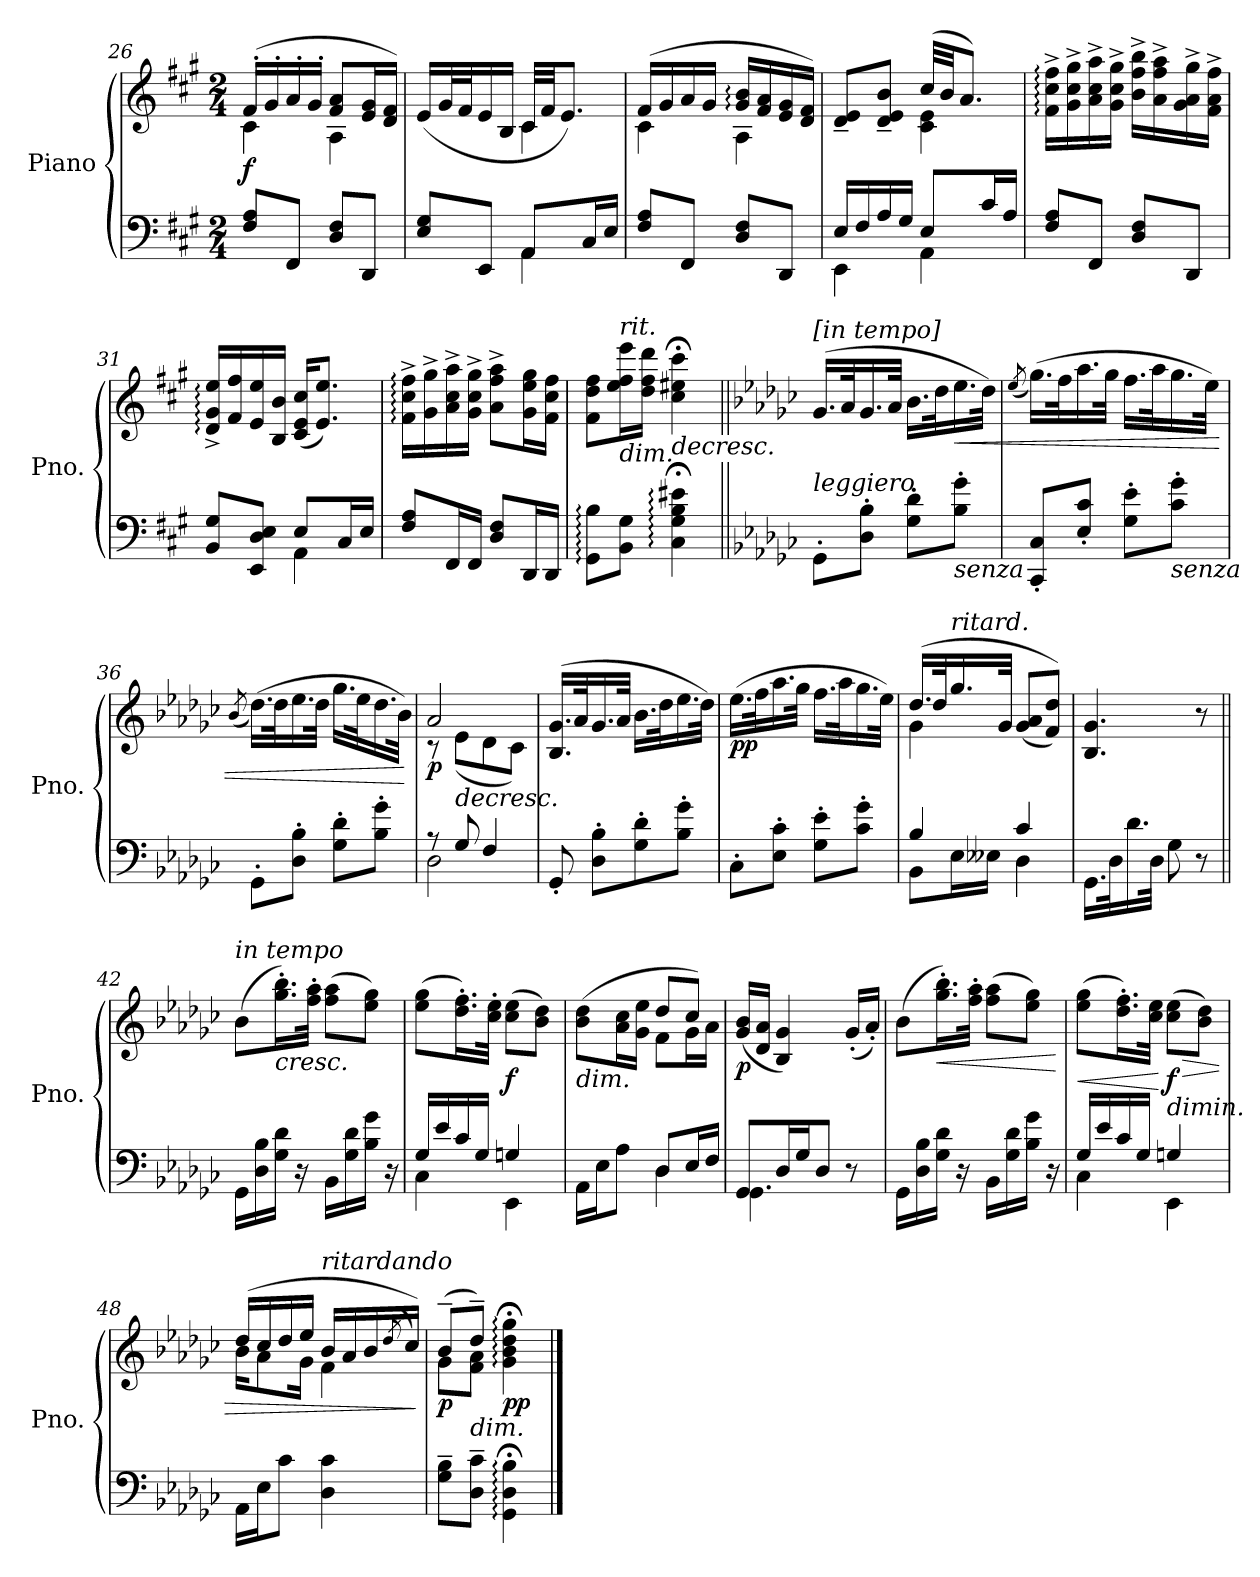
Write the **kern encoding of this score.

**kern	**kern	**dynam
*part1	*part1	*part1
*staff2	*staff1	*staff1/2
*I"Piano	*	*
*I'Pno.	*	*
*clefF4	*clefG2	*
*k[f#c#g#]	*k[f#c#g#]	*
*M2/4	*M2/4	*
=26	=26	=26
*	*^	*
!	!	!	!LO:DY:b
8F#/ 8A/L	(>16f#'/LL	4c#\	f
.	16g#'/	.	.
8FF#/J	16a'/	.	.
.	16g#'/JJ	.	.
8D/ 8F#/L	8f#/ 8a/L	4A\	.
8DD/J	16e/ 16g#/L	.	.
.	16d/ 16f#/JJ)	.	.
=27	=27	=27	=27
*^	*	*	*
8E/ 8G#/L	4ryy	(>16e/LL	4ryy	.
.	.	32g#/L	.	.
.	.	32f#/J	.	.
8EE/J	.	16e/	.	.
.	.	16B/JJ	.	.
8AA/L	4AA\	32c#/LLL	4c#\	.
.	.	32f#/JJ	.	.
.	.	8.e/J)	.	.
16C#/L	.	.	.	.
16E/JJ	.	.	.	.
*v	*v	*	*	*
=28	=28	=28	=28
8F#/ 8A/L	(>16f#/LL	4c#\	.
.	16g#/	.	.
8FF#/J	16a/	.	.
.	16g#/JJ	.	.
8D/ 8F#/L	16g#/: 16b/:LL	4A\	.
.	16f#/ 16a/	.	.
8DD/J	16e/ 16g#/	.	.
.	16d/ 16f#/JJ)	.	.
=29	=29	=29	=29
*^	*	*	*
16E/LL	4EE\	8d/~ 8e/~L	4ryy	.
16F#/	.	.	.	.
16A/	.	8d/~ 8e/~ 8b/~J	.	.
16G#/JJ	.	.	.	.
8E/L	4AA\	(>32cc#/LLL	4c#\ 4e\	.
.	.	32b/JJ	.	.
.	.	8.a/J)	.	.
16c#/L	.	.	.	.
16A/JJ	.	.	.	.
*v	*v	*	*	*
*	*v	*v	*
=30	=30	=30
8F#/ 8A/L	16f#\:^ 16cc#\:^ 16ff#\:^LL	.
.	16g#\^ 16cc#\^ 16gg#\^	.
8FF#/J	16a\^ 16cc#\^ 16aa\^	.
.	16g#\^ 16cc#\^ 16gg#\^JJ	.
8D/ 8F#/L	16b\^ 16ff#\^ 16bb\^LL	.
.	16a\^ 16ff#\^ 16aa\^	.
8DD/J	16g#\^ 16a\^ 16gg#\^	.
.	16f#\^ 16a\^ 16ff#\^JJ	.
=31	=31	=31
*^	*	*
8BB/ 8G#/L	4ryy	16d/:^ 16g#/:^ 16ee/:^LL	.
.	.	16f#/ 16ff#/	.
8EE/ 8D/ 8E/J	.	16e/ 16ee/	.
.	.	16B/ 16b/JJ	.
8E/L	4AA\	(<16c#/ 16e/ 16cc#/KL	.
.	.	8.e/ 8.ee/J)	.
16C#/L	.	.	.
16E/JJ	.	.	.
*v	*v	*	*
=32	=32	=32
!	!	!LO:DY:b
!	!	!LO:DY:n=1:b
8F#/ 8A/L	16f#\:^ 16cc#\:^ 16ff#\:^LL	other-dynamics f
.	16g#\^ 16gg#\^	.
16FF#/L	16a\^ 16cc#\^ 16aa\^	.
16FF#/JJ	16g#\^ 16cc#\^ 16gg#\^JJ	.
8D/ 8F#/L	8a\^ 8ff#\^ 8aa\^L	.
16DD/L	16g#\ 16ee\ 16gg#\L	.
16DD/JJ	16f#\ 16cc#\ 16ff#\JJ	.
=33	=33	=33
8GG#\: 8B\:L	8f#\ 8dd\ 8ff#\L	.
!	!LO:TX:a:i:t=rit.	!
!	!LO:TX:b:i:t=dim.	!
8BB\ 8G#\J	16ee\ 16ff#\ 16eee\L	.
.	16dd\ 16ff#\ 16ddd\JJ	.
!	!	!LO:HP:b
4C#\;<: 4G#\;<: 4B\;<: 4e#X\;<:	4cc#\;< 4ee#X\;< 4ccc#\;<	>
=34||	=34||	=34||
*k[b-e-a-d-g-c-]	*k[b-e-a-d-g-c-]	*
!	!LO:TX:a:i:t=[in tempo]	!
!LO:TX:a:i:t=leggiero	!	!
!	!	!LO:DY:b
!	!	!LO:DY:n=1:b
!	!	!LO:DY:n=2:b
8GG-'\L	(>16.g-/LL	other-dynamics pp other-dynamics
.	32a-/K	.
8D-\' 8B-\'J	16.g-/	.
.	32a-/JJk	.
8G-\' 8d-\'L	16.b-\LL	.
.	32dd-\K	.
!LO:TX:b:i:t=senza	!	!
!	!	!LO:HP:b
8B-\' 8g-\'J	16.ee-\	<
.	32dd-\JJk)	.
=35	=35	=35
.	(<8qee-/	.
8CC-/' 8C-/'L	(>16.gg-\LL)	.
.	32ff\K	.
8E-/' 8c-/'J	16.aa-\	]
.	32gg-\JJk	.
8G-\' 8e-\'L	16.ff\LL	.
.	32aa-\K	.
!LO:TX:b:i:t=senza	!	!
8c-\' 8g-\'J	16.gg-\	.
.	32ee-\JJk)	.
=36	=36	=36
.	(<8qb-/	.
8GG-'\L	(>16.dd-\LL)	.
.	32dd-\K	.
8D-\' 8B-\'J	16.ee-\	.
.	32dd-\JJk	.
8G-\' 8d-\'L	16.gg-\LL	.
.	32ee-\K	.
8B-\' 8g-\'J	16.dd-\	.
.	32b-\JJk)	.
.	.	[
=37	=37	=37
*^	*^	*
!	!	!	!	!LO:DY:b
8r	2D-\	2a-/	8r	p
!	!	!	!	!LO:HP:b
8G-/	.	.	(<8e-\L	>
4F/	.	.	8d-\	.
.	.	.	8c-\J)	.
*v	*v	*	*	*
=38	=38	=38	=38
!	!LO:TX:b:i:t=dim.	!	!
*	*v	*v	*
8GG-'/	(>16.B-/ 16.g-/LL	.
.	32a-/K	.
8D-\' 8B-\'L	16.g-/	.
.	32a-/JJk	.
8G-\' 8d-\'	16.b-\LL	.
.	32dd-\K	.
8B-\' 8g-\'J	16.ee-\	.
.	32dd-\JJk)	.
=39	=39	=39
!	!	!LO:DY:b
8C-'\L	(>16.ee-\LL	pp
.	32ff\K	.
8E-\' 8c-\'J	16.aa-\	.
.	32gg-\JJk	.
8G-\' 8e-\'L	16.ff\LL	.
.	32aa-\K	.
8c-\' 8g-\'J	16.gg-\	.
.	32ee-\JJk)	.
=40	=40	=40
*^	*^	*
4B-/	8BB-\L	(>16.dd-/LL	4g-\	.
.	.	32dd-/K	.	.
!	!	!LO:TX:a:i:t=ritard.	!	!
.	16E-\L	16.gg-/	.	.
.	16E--X\JJ	.	.	.
.	.	32g-/JJk	.	.
4c-/	4D-\	(<8g-/ 8a-/L	4ryy	.
.	.	8f/ 8dd-/J))	.	.
*v	*v	*	*	*
*	*v	*v	*
=41	=41	=41
16.GG-\LL	4.B-/ 4.g-/	.
32D-\K	.	.
16.d-\	.	.
32D-\JJk	.	.
8G-\	.	.
8r	8r	.
=42||	=42||	=42||
!	!LO:TX:a:i:t=in tempo	!
16GG-\LL	(>8b-\L	.
16D-\ 16B-\	.	.
!	!	!LO:HP:b
16G-\ 16d-\JJ	16.gg-\' 16.bb-\'L)	<
16r	.	.
.	32ff\' 32aa-\'JJk	.
16BB-\LL	(>8ff\ 8aa-\L	.
16G-\ 16d-\	.	.
16B-\ 16g-\JJ	8ee-\ 8gg-\J)	.
16r	.	.
=43	=43	=43
*^	*	*
16G-/LL	4C-\	(>8ee-\ 8gg-\L	.
16e-/	.	.	.
16c-/	.	16.dd-\' 16.ff\'L)	]
16G-/JJ	.	.	.
.	.	32cc-\' 32ee-\'JJk	.
!	!	!	!LO:DY:b
4Gn/	4EE-\	(>8cc-\ 8ee-\L	f
.	.	8b-\ 8dd-\J)	.
=44	=44	=44	=44
*	*	*^	*
!	!	!LO:TX:b:i:t=dim.	!	!
16AA-\LL	4ryy	(>8b-\ 8dd-\L	4ryy	.
16E-\J	.	.	.	.
8A-\J	.	16a-\ 16cc-\L	.	.
.	.	16g-\ 16ee-\JJ	.	.
8D-/L	4D-\	8dd-/L	8f\L	.
16E-/L	.	8cc-/J)	16g-\L	.
16F/JJ	.	.	16a-\JJ	.
=45	=45	=45	=45	=45
!	!	!	!	!LO:DY:b
*	*	*v	*v	*
8GG-/L	4.GG-\	(<16g-/ 16b-/LL	p
.	.	16d-/ 16a-/JJ	.
16D-/L	.	4B-/ 4g-/)	.
16G-/J	.	.	.
8D-/J	.	.	.
8r	8ryy	(<16g-'/LL	.
.	.	16a-'/JJ)	.
*v	*v	*	*
=46	=46	=46
16GG-\LL	(>8b-\L	.
16D-\ 16B-\	.	.
!	!	!LO:HP:b
16G-\ 16d-\JJ	16.gg-\' 16.bb-\'L)	<
16r	.	.
.	32ff\' 32aa-\'JJk	.
16BB-\LL	(>8ff\ 8aa-\L	.
16G-\ 16d-\	.	.
16B-\ 16g-\JJ	8ee-\ 8gg-\J)	.
16r	.	.
.	.	[
=47	=47	=47
*^	*	*
!	!	!	!LO:HP:b
16G-/LL	4C-\	(>8ee-\ 8gg-\L	<
16e-/	.	.	.
16c-/	.	16.dd-\' 16.ff\'L)	.
16G-/JJ	.	.	.
.	.	32cc-\ 32ee-\JJk	.
!	!	!LO:TX:b:i:t=dimin.	!
!	!	!	!LO:HP:n=1:b
!	!	!	!LO:DY:n=1:b
4Gn/	4EE-\	(>8cc-\ 8ee-\L	[ > f
.	.	8b-\ 8dd-\J)	.
*v	*v	*	*
=48	=48	=48
*	*^	*
16AA-\LL	(>16dd-/LL	16b-\KL	.
16E-\J	16cc-/	8a-\	.
8c-\J	16dd-/	.	[
.	16ee-/JJ	16g-\Jk	.
!	!LO:TX:a:i:t=ritardando	!	!
4D-\ 4c-\	16b-/LL	4f\	.
.	16a-/	.	.
.	16b-/	.	.
.	(<8qdd-/	.	.
.	16cc-/JJ))	.	.
*	*v	*v	*
.	.	]
=49	=49	=49
*	*^	*
!	!	!	!LO:DY:b
8G-\~ 8B-\~L	(>8b-~/L	8g-\L	p
!	!LO:TX:b:i:t=dim.	!	!
8D-\~ 8c-\~J	8dd-~/J)	8f\ 8a-\J	.
!	!	!	!LO:DY:b
4GG-\;<: 4D-\;<: 4B-\;<:	4g-\;<: 4b-\;<: 4dd-\;<: 4gg-\;<:	4ryy	pp
*	*v	*v	*
==	==	==
*-	*-	*-
